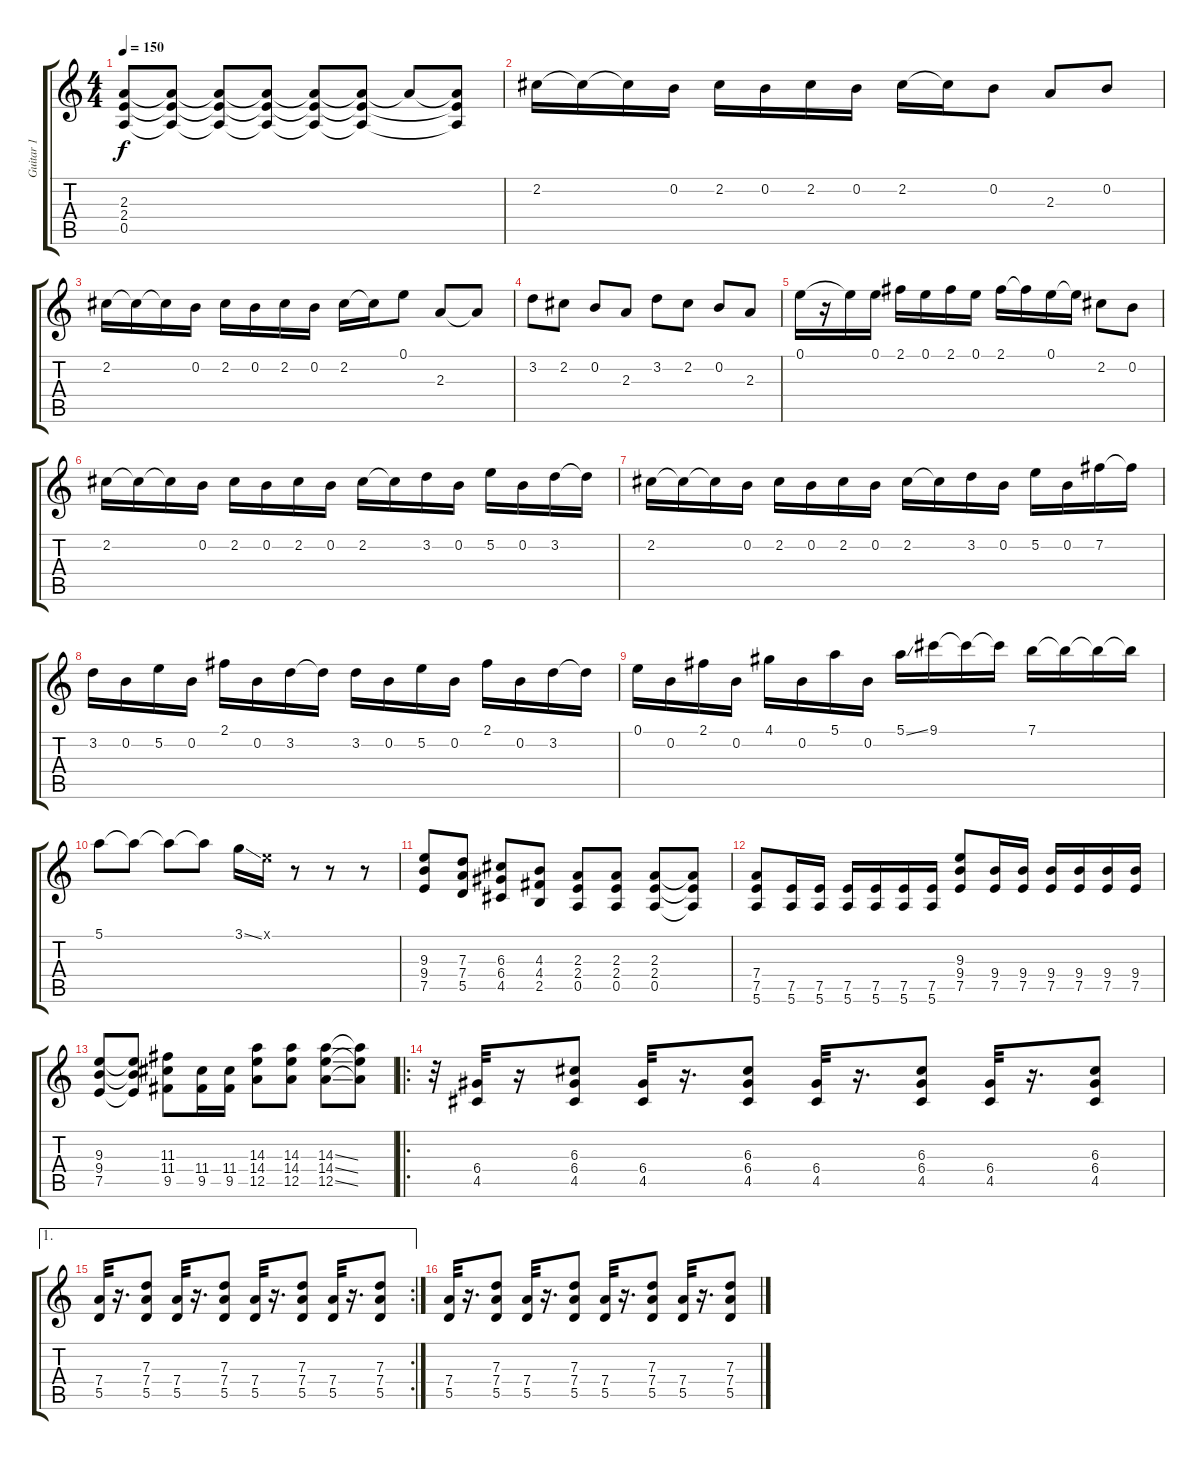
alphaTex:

\track ("Guitar 1" "Guitar 1") {instrument overdrivenguitar}
\staff {score tabs}
\tuning (E4 B3 G3 D3 A2 E2) {hide}
\ts (4 4)
\tempo 150
\clef g2
\ks c
(2.3 2.4 0.5).8{dy f} (2.3{t} 2.4{t} 0.5{t}).8 (2.3{t} 2.4{t} 0.5{t}).8 (2.3{t} 2.4{t} 0.5{t}).8 (2.3{t} 2.4{t} 0.5{t}).8 (2.3{t} 2.4{t} 0.5{t}).8 2.3{t}.8 (2.3{t} 2.4{t} 0.5{t}).8 |
2.2.16{volume 14 instrument overdrivenguitar} 2.2{t}.16 2.2{t}.16 0.2.16 2.2.16 0.2.16 2.2.16 0.2.16 2.2.16 2.2{t}.16 0.2.8 2.3.8 0.2.8 |
2.2.16 2.2{t}.16 2.2{t}.16 0.2.16 2.2.16 0.2.16 2.2.16 0.2.16 2.2.16 2.2{t}.16 0.1.8 2.3.8 2.3{t}.8 |
3.2.8 2.2.8 0.2.8 2.3.8 3.2.8 2.2.8 0.2.8 2.3.8 |
0.1.16 r.16 0.1{t}.16 0.1.16 2.1.16 0.1.16 2.1.16 0.1.16 2.1.16 2.1{t}.16 0.1.16 0.1{t}.16 2.2.8 0.2.8 |
2.2.16 2.2{t}.16 2.2{t}.16 0.2.16 2.2.16 0.2.16 2.2.16 0.2.16 2.2.16 2.2{t}.16 3.2.16 0.2.16 5.2.16 0.2.16 3.2.16 3.2{t}.16 |
2.2.16 2.2{t}.16 2.2{t}.16 0.2.16 2.2.16 0.2.16 2.2.16 0.2.16 2.2.16 2.2{t}.16 3.2.16 0.2.16 5.2.16 0.2.16 7.2.16 7.2{t}.16 |
3.2.16 0.2.16 5.2.16 0.2.16 2.1.16 0.2.16 3.2.16 3.2{t}.16 3.2.16 0.2.16 5.2.16 0.2.16 2.1.16 0.2.16 3.2.16 3.2{t}.16 |
0.1.16 0.2.16 2.1.16 0.2.16 4.1.16 0.2.16 5.1.16 0.2.16 5.1{ss}.16 9.1.16 9.1{t}.16 9.1{t}.16 7.1.16 7.1{t}.16 7.1{t}.16 7.1{t}.16 |
5.1.8 5.1{t}.8 5.1{t}.8 5.1{t}.8 3.1{ss}.16 0.1{x}.16 r.8 r.8 r.8 |
(9.3 9.4 7.5).8{volume 12 instrument distortionguitar} (7.3 7.4 5.5).8 (6.3 6.4 4.5).8 (4.3 4.4 2.5).8 (2.3 2.4 0.5).8 (2.3 2.4 0.5).8 (2.3 2.4 0.5).8 (2.3{t} 2.4{t} 0.5{t}).8 |
(7.4 7.5 5.6).8 (7.5 5.6).16 (7.5 5.6).16 (7.5 5.6).16 (7.5 5.6).16 (7.5 5.6).16 (7.5 5.6).16 (9.3 9.4 7.5).8 (9.4 7.5).16 (9.4 7.5).16 (9.4 7.5).16 (9.4 7.5).16 (9.4 7.5).16 (9.4 7.5).16 |
(9.3 9.4 7.5).8 (9.3{t} 9.4{t} 7.5{t}).8 (11.3 11.4 9.5).8 (11.4 9.5).16 (11.4 9.5).16 (14.3 14.4 12.5).8 (14.3 14.4 12.5).8 (14.3{ss} 14.4{ss} 12.5{ss}).8 (14.3{t} 14.4{t} 12.5{t}).8 |
\ro
r.32 (6.4 4.5).32 r.16 (6.3 6.4 4.5).8 (6.4 4.5).32 r.16{d} (6.3 6.4 4.5).8 (6.4 4.5).32 r.16{d} (6.3 6.4 4.5).8 (6.4 4.5).32 r.16{d} (6.3 6.4 4.5).8 |
\ae 1
\rc 2
(7.4 5.5).32 r.16{d} (7.3 7.4 5.5).8 (7.4 5.5).32 r.16{d} (7.3 7.4 5.5).8 (7.4 5.5).32 r.16{d} (7.3 7.4 5.5).8 (7.4 5.5).32 r.16{d} (7.3 7.4 5.5).8 |
(7.4 5.5).32 r.16{d} (7.3 7.4 5.5).8 (7.4 5.5).32 r.16{d} (7.3 7.4 5.5).8 (7.4 5.5).32 r.16{d} (7.3 7.4 5.5).8 (7.4 5.5).32 r.16{d} (7.3 7.4 5.5).8
